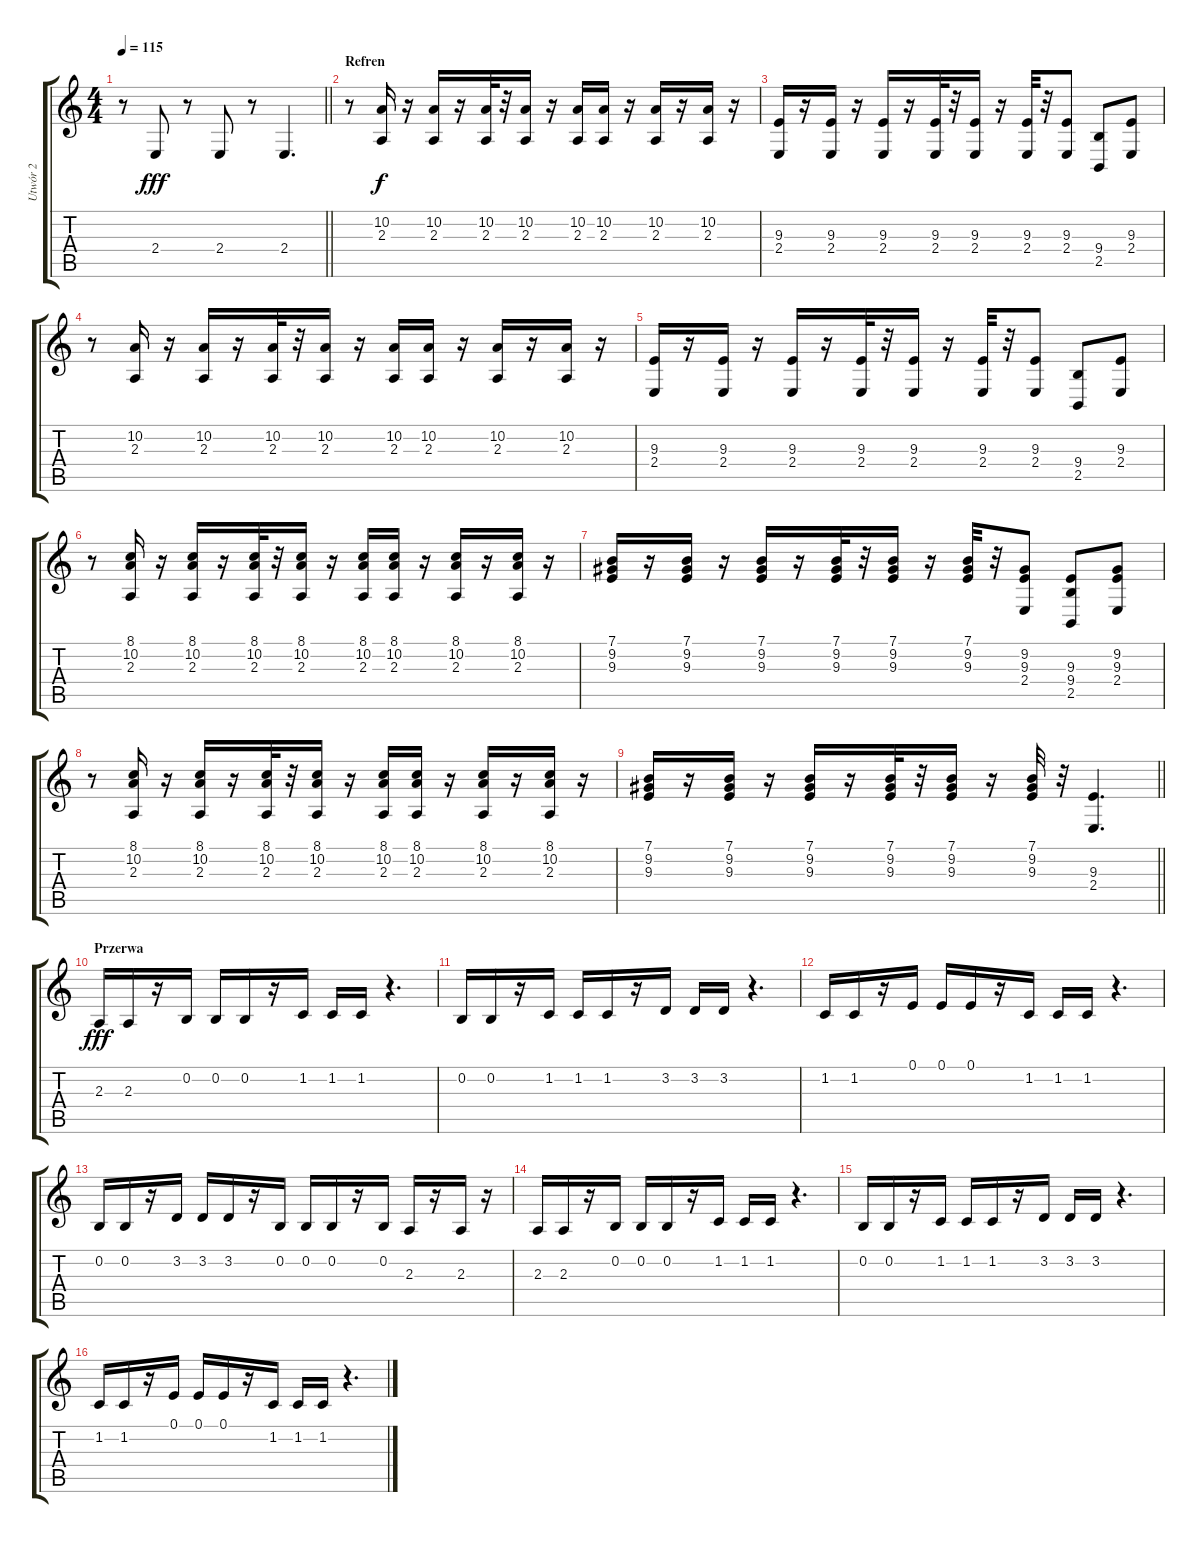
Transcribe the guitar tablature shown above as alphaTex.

\track ("Utwór 2" "Utwór 2") {instrument brasssection}
\staff {score tabs}
\tuning (E4 B3 G3 D3 A2 E2) {hide}
\ts (4 4)
\tempo 115
\clef g2
\barLineRight lightlight
\ks c
r.8{dy f} 2.4.8{dy fff} r.8 2.4.8 r.8 2.4.4{d} |
\section ("" "Refren")
r.8 (10.2 2.3).16{dy f} r.16 (10.2 2.3).16 r.16 (10.2 2.3).32 r.32 (10.2 2.3).16 r.16 (10.2 2.3).16 (10.2 2.3).16 r.16 (10.2 2.3).16 r.16 (10.2 2.3).16 r.16 |
(9.3 2.4).16 r.16 (9.3 2.4).16 r.16 (9.3 2.4).16 r.16 (9.3 2.4).32 r.32 (9.3 2.4).16 r.16 (9.3 2.4).32 r.32 (9.3 2.4).8 (9.4 2.5).8 (9.3 2.4).8 |
r.8 (10.2 2.3).16 r.16 (10.2 2.3).16 r.16 (10.2 2.3).32 r.32 (10.2 2.3).16 r.16 (10.2 2.3).16 (10.2 2.3).16 r.16 (10.2 2.3).16 r.16 (10.2 2.3).16 r.16 |
(9.3 2.4).16 r.16 (9.3 2.4).16 r.16 (9.3 2.4).16 r.16 (9.3 2.4).32 r.32 (9.3 2.4).16 r.16 (9.3 2.4).32 r.32 (9.3 2.4).8 (9.4 2.5).8 (9.3 2.4).8 |
r.8 (8.1 10.2 2.3).16 r.16 (8.1 10.2 2.3).16 r.16 (8.1 10.2 2.3).32 r.32 (8.1 10.2 2.3).16 r.16 (8.1 10.2 2.3).16 (8.1 10.2 2.3).16 r.16 (8.1 10.2 2.3).16 r.16 (8.1 10.2 2.3).16 r.16 |
(7.1 9.2 9.3).16 r.16 (7.1 9.2 9.3).16 r.16 (7.1 9.2 9.3).16 r.16 (7.1 9.2 9.3).32 r.32 (7.1 9.2 9.3).16 r.16 (7.1 9.2 9.3).32 r.32 (9.2 9.3 2.4).8 (9.3 9.4 2.5).8 (9.2 9.3 2.4).8 |
r.8 (8.1 10.2 2.3).16 r.16 (8.1 10.2 2.3).16 r.16 (8.1 10.2 2.3).32 r.32 (8.1 10.2 2.3).16 r.16 (8.1 10.2 2.3).16 (8.1 10.2 2.3).16 r.16 (8.1 10.2 2.3).16 r.16 (8.1 10.2 2.3).16 r.16 |
\barLineRight lightlight
(7.1 9.2 9.3).16 r.16 (7.1 9.2 9.3).16 r.16 (7.1 9.2 9.3).16 r.16 (7.1 9.2 9.3).32 r.32 (7.1 9.2 9.3).16 r.16 (7.1 9.2 9.3).32 r.32 (9.3 2.4).4{d} |
\section ("" "Przerwa")
2.3.16{dy fff} 2.3.16 r.16 0.2.16 0.2.16 0.2.16 r.16 1.2.16 1.2.16 1.2.16 r.4{d} |
0.2.16 0.2.16 r.16 1.2.16 1.2.16 1.2.16 r.16 3.2.16 3.2.16 3.2.16 r.4{d} |
1.2.16 1.2.16 r.16 0.1.16 0.1.16 0.1.16 r.16 1.2.16 1.2.16 1.2.16 r.4{d} |
0.2.16 0.2.16 r.16 3.2.16 3.2.16 3.2.16 r.16 0.2.16 0.2.16 0.2.16 r.16 0.2.16 2.3.16 r.16 2.3.16 r.16 |
2.3.16 2.3.16 r.16 0.2.16 0.2.16 0.2.16 r.16 1.2.16 1.2.16 1.2.16 r.4{d} |
0.2.16 0.2.16 r.16 1.2.16 1.2.16 1.2.16 r.16 3.2.16 3.2.16 3.2.16 r.4{d} |
1.2.16 1.2.16 r.16 0.1.16 0.1.16 0.1.16 r.16 1.2.16 1.2.16 1.2.16 r.4{d}
